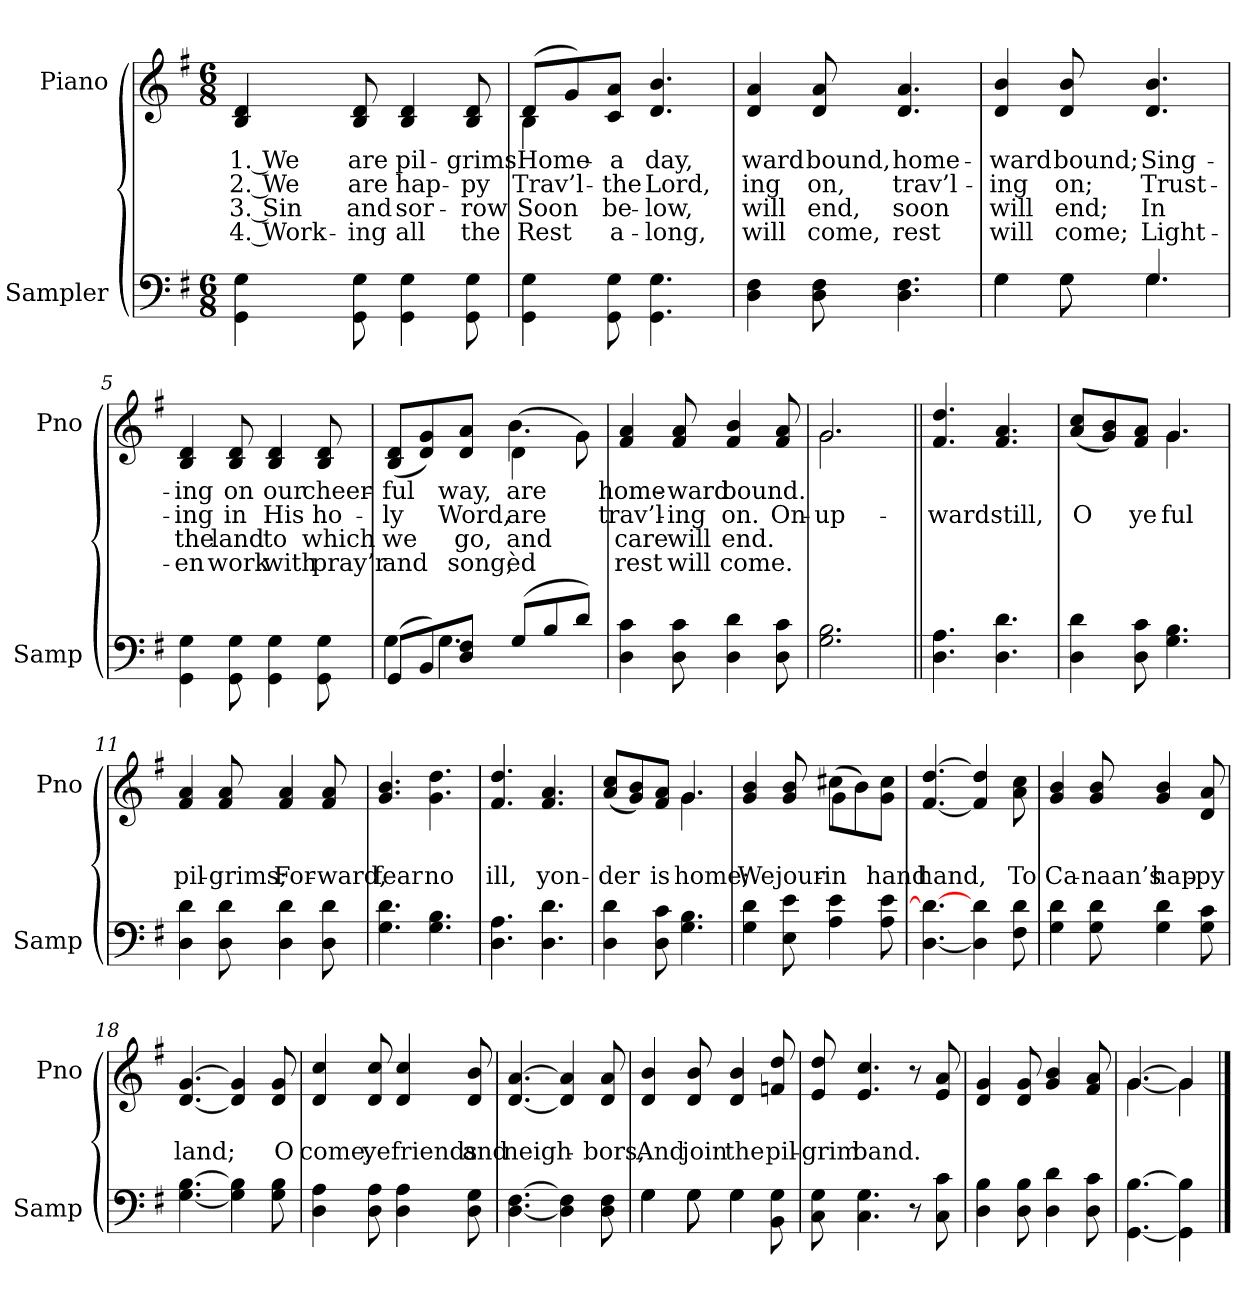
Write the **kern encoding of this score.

**kern	**kern	**text	**text	**text	**text
*part2	*part1	*part1	*part1	*part1	*part1
*staff2	*staff1	*staff1	*staff1	*staff1	*staff1
*I"Sampler	*I"Piano	*	*	*	*
*I'Samp	*I'Pno	*	*	*	*
*clefF4	*clefG2	*	*	*	*
*k[f#]	*k[f#]	*	*	*	*
*G:	*G:	*	*	*	*
*M6/8	*M6/8	*	*	*	*
=1	=1	=1	=1	=1	=1
4GG\ 4G\	4B 4d	1. We	2. We	3. Sin	4. Work-
8GG\ 8G\	8B 8d	are	are	and	-ing
4GG\ 4G\	4B 4d	pil-	hap-	sor-	all
8GG\ 8G\	8B 8d	-grims	-py	-row	the
=2	=2	=2	=2	=2	=2
*	*^	*	*	*	*
4GG\ 4G\	(8d/L	4B	Home-	Trav’l-	Soon	Rest
.	8g/)	.	.	.	.	.
8GG\ 8G\	8c/ 8a/J	2ryy	a	the	be-	a-
4.GG\ 4.G\	4.d 4.b	.	day,	Lord,	-low,	-long,
*	*v	*v	*	*	*	*
=3	=3	=3	=3	=3	=3
4D 4F#	4d 4a	-ward	-ing	will	will
8D 8F#	8d 8a	bound,	on,	end,	come,
4.D 4.F#	4.d 4.a	home-	trav’l-	soon	rest
=4	=4	=4	=4	=4	=4
*^	*	*	*	*	*
4G\	4G	4d 4b	-ward	-ing	will	will
8G\	8G	8d 8b	bound;	on;	end;	come;
4.G/	4.G	4.d 4.b	Sing-	Trust-	In	Light-
*v	*v	*	*	*	*	*
=5	=5	=5	=5	=5	=5
4GG\ 4G\	4B 4d	-ing	-ing	the	-en
8GG\ 8G\	8B 8d	on	in	land	work
4GG\ 4G\	4B 4d	our	His	to	with
8GG\ 8G\	8B 8d	cheer-	ho-	which	pray’r
=6	=6	=6	=6	=6	=6
*^	*^	*	*	*	*
(8GG/L	4G	(8B/ 8d/L	4.ryy	-ful	-ly	we	and
8BB/)	.	8d/ 8g/)	.	.	.	.	.
8D/ 8F#/J	4.G	8d/ 8a/J	.	way,	Word,	go,	song,
(8G/L	.	(4d\	4.b	are	are	and	-èd
8B/	.	.	.	.	.	.	.
8d/J)	8ryy	8g\)	.	.	.	.	.
*v	*v	*	*	*	*	*	*
*	*v	*v	*	*	*	*
=7	=7	=7	=7	=7	=7
4D 4c	4f# 4a	home-	trav’l-	care	rest
8D 8c	8f# 8a	-ward	-ing	will	will
4D 4d	4f# 4b	bound.	on.	end.	come.
8D 8c	8f# 8a	.	On-	.	.
=8	=8	=8	=8	=8	=8
*	*^	*	*	*	*
2.G 2.B	2.g/	2.g	.	up-	.	.
=9||	=9||	=9||	=9||	=9||	=9||	=9||
!	!LO:TX:t=Refrain	!	!	!	!	!
*	*v	*v	*	*	*	*
4.D 4.A	4.f# 4.dd	.	-ward	.	.
4.D 4.d	4.f# 4.a	.	still,	.	.
=10	=10	=10	=10	=10	=10
*	*^	*	*	*	*
4D 4d	(8a/ 8cc/L	4.ryy	.	O	.	.
.	8g/ 8b/)	.	.	.	.	.
8D 8c	8f#/ 8a/J	.	.	ye	.	.
4.G 4.B	4.g/	4.g	.	-ful	.	.
*	*v	*v	*	*	*	*
=11	=11	=11	=11	=11	=11
4D 4d	4f# 4a	.	pil-	.	.
8D 8d	8f# 8a	.	-grims;	.	.
4D 4d	4f# 4a	.	For-	.	.
8D 8d	8f# 8a	.	-ward,	.	.
=12	=12	=12	=12	=12	=12
4.G 4.d	4.g 4.b	.	fear	.	.
4.G 4.B	4.g 4.dd	.	no	.	.
=13	=13	=13	=13	=13	=13
4.D 4.A	4.f# 4.dd	.	ill,	.	.
4.D 4.d	4.f# 4.a	.	yon-	.	.
=14	=14	=14	=14	=14	=14
*	*^	*	*	*	*
4D 4d	(8a/ 8cc/L	4.ryy	.	-der	.	.
.	8g/ 8b/)	.	.	.	.	.
8D 8c	8f#/ 8a/J	.	.	is	.	.
4.G 4.B	4.g/	4.g	.	home;	.	.
=15	=15	=15	=15	=15	=15	=15
4G 4d	4g 4b	4.ryy	.	We	.	.
8E 8e	8g 8b	.	.	jour-	.	.
4A 4e	(8cc#X\L	4g	.	in	.	.
.	8b\)	.	.	.	.	.
8A 8e	8g\ 8cc#\J	8ryy	.	hand	.	.
*	*v	*v	*	*	*	*
=16	=16	=16	=16	=16	=16
[4.D 4.d_	[4.f# [4.dd	.	hand,	.	.
4D] 4d	4f#] 4dd]	.	.	.	.
8F# 8d	8a 8cc	.	To	.	.
=17	=17	=17	=17	=17	=17
4G 4d	4g 4b	.	Ca-	.	.
8G 8d	8g 8b	.	-naan’s	.	.
4G 4d	4g 4b	.	hap-	.	.
8G 8c	8d 8a	.	-py	.	.
=18	=18	=18	=18	=18	=18
[4.G [4.B	[4.d [4.g	.	land;	.	.
4G] 4B]	4d] 4g]	.	.	.	.
8G 8B	8d 8g	.	O	.	.
=19	=19	=19	=19	=19	=19
4D 4A	4d 4cc	.	come,	.	.
8D 8A	8d 8cc	.	ye	.	.
4D 4A	4d 4cc	.	friends	.	.
8D 8G	8d 8b	.	and	.	.
=20	=20	=20	=20	=20	=20
[4.D [4.F#	[4.d [4.a	.	neigh-	.	.
4D] 4F#]	4d] 4a]	.	.	.	.
8D 8F#	8d 8a	.	-bors,	.	.
=21	=21	=21	=21	=21	=21
*^	*	*	*	*	*
4G\	4G	4d 4b	.	And	.	.
8G\	8G	8d 8b	.	join	.	.
4G\	4G	4d 4b	.	the	.	.
8BB 8G	8ryy	8fn 8dd	.	pil-	.	.
*v	*v	*	*	*	*	*
=22	=22	=22	=22	=22	=22
8C 8G	8e 8dd	.	-grim	.	.
4.C 4.G	4.e 4.cc	.	band.	.	.
8r	8r	.	.	.	.
8C 8c	8e 8a	.	.	.	.
=23	=23	=23	=23	=23	=23
4D 4B	4d 4g	.	.	.	.
8D 8B	8d 8g	.	.	.	.
4D 4d	4g 4b	.	.	.	.
8D 8c	8f# 8a	.	.	.	.
=24	=24	=24	=24	=24	=24
*	*^	*	*	*	*
[4.GG [4.B	[4.g/	[4.g	.	.	.	.
4GG] 4B]	4g/]	4g]	.	.	.	.
*	*v	*v	*	*	*	*
==	==	==	==	==	==
*-	*-	*-	*-	*-	*-
